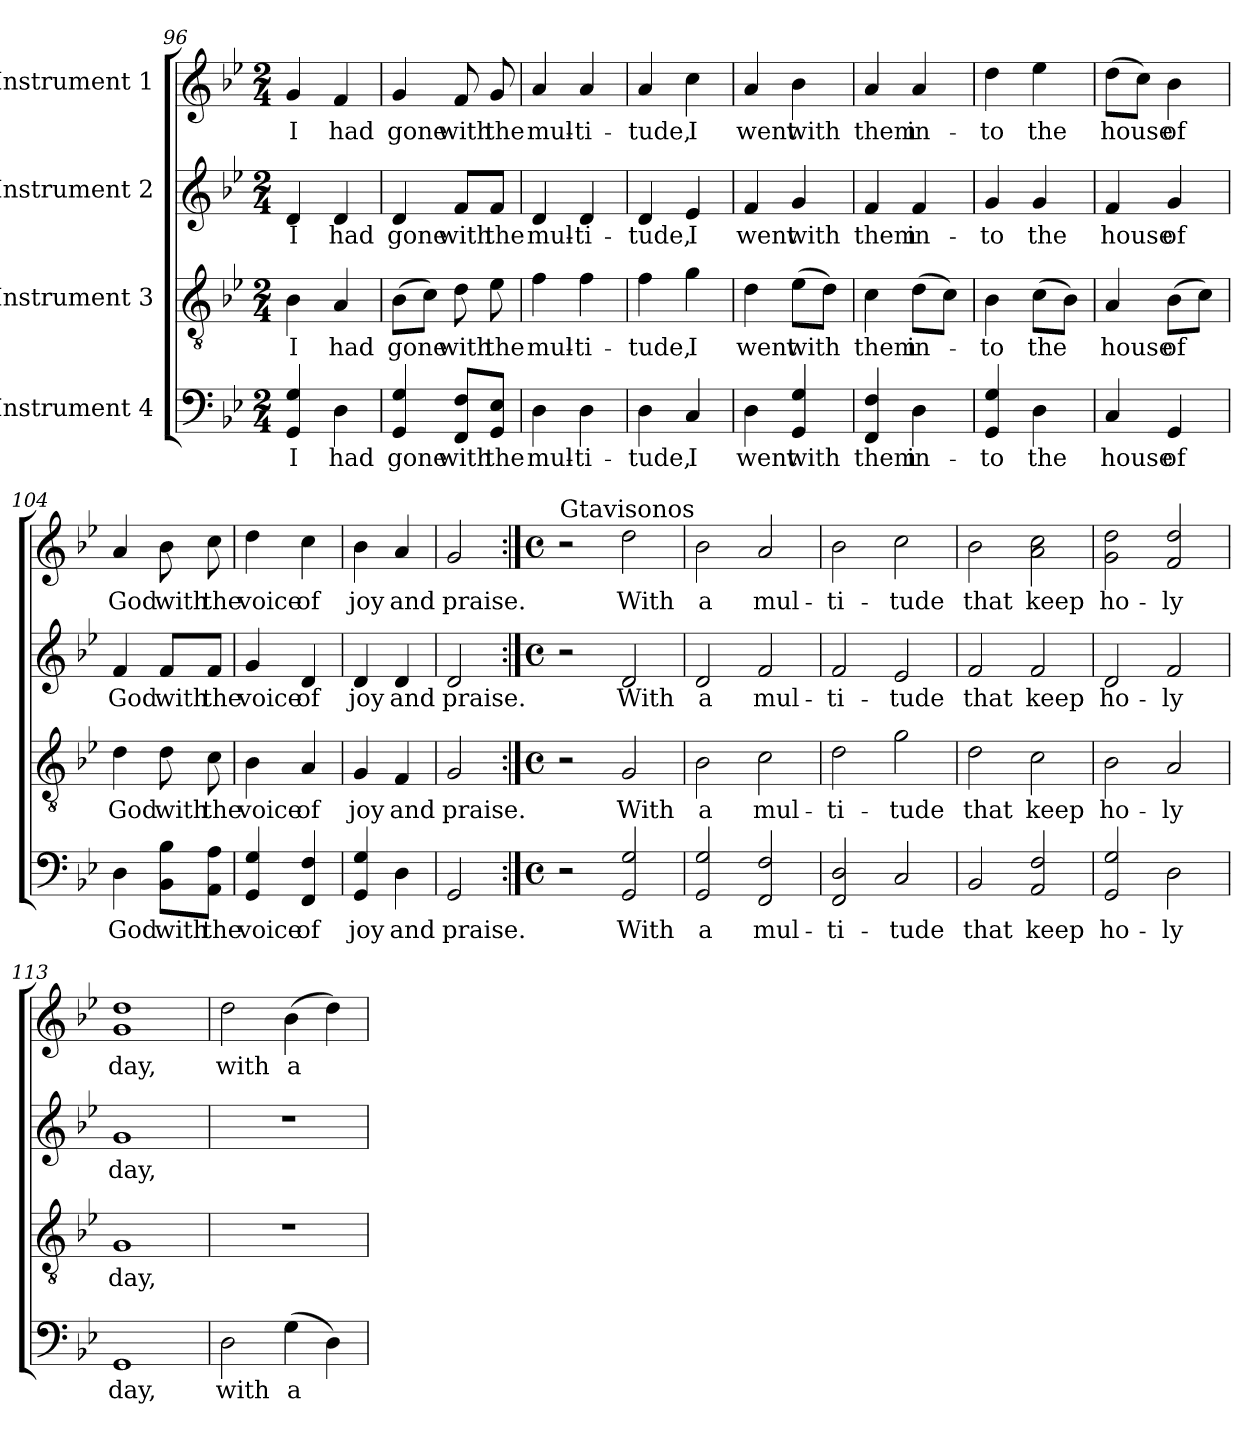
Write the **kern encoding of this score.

**kern	**text	**kern	**text	**kern	**text	**kern	**text
*part4	*part4	*part3	*part3	*part2	*part2	*part1	*part1
*staff4	*staff4	*staff3	*staff3	*staff2	*staff2	*staff1	*staff1
*I"Instrument 4	*	*I"Instrument 3	*	*I"Instrument 2	*	*I"Instrument 1	*
*clefF4	*	*clefGv2	*	*clefG2	*	*clefG2	*
*k[b-e-]	*	*k[b-e-]	*	*k[b-e-]	*	*k[b-e-]	*
*B-:	*	*B-:	*	*B-:	*	*B-:	*
*M2/4	*	*M2/4	*	*M2/4	*	*M2/4	*
=96	=96	=96	=96	=96	=96	=96	=96
!	!LO:LY:b:cj	!	!LO:LY:b:cj	!	!LO:LY:b:cj	!	!LO:LY:b:cj
4G/ 4GG/	I	4B-\	I	4d/	I	4g/	I
!	!LO:LY:b:cj	!	!LO:LY:b:cj	!	!LO:LY:b:cj	!	!LO:LY:b:cj
4D\	had	4A/	had	4d/	had	4f/	had
=97	=97	=97	=97	=97	=97	=97	=97
!	!LO:LY:b:cj	!	!LO:LY:b	!	!LO:LY:b:cj	!	!LO:LY:b:cj
4G/ 4GG/	gone	(>8B-\L	gone	4d/	gone	4g/	gone
.	.	8c\J)	.	.	.	.	.
!	!LO:LY:b:cj	!	!LO:LY:b:cj	!	!LO:LY:b:cj	!	!LO:LY:b:cj
8F/ 8FF/L	with	8d\	with	8f/L	with	8f/	with
!	!LO:LY:b:cj	!	!LO:LY:b:cj	!	!LO:LY:b:cj	!	!LO:LY:b:cj
8E-/ 8GG/J	the	8e-\	the	8f/J	the	8g/	the
=98	=98	=98	=98	=98	=98	=98	=98
!	!LO:LY:b:cj	!	!LO:LY:b:cj	!	!LO:LY:b:cj	!	!LO:LY:b:cj
4D\	mul-	4f\	mul-	4d/	mul-	4a/	mul-
!	!LO:LY:b:cj	!	!LO:LY:b:cj	!	!LO:LY:b:cj	!	!LO:LY:b:cj
4D\	-ti-	4f\	-ti-	4d/	-ti-	4a/	-ti-
=99	=99	=99	=99	=99	=99	=99	=99
!	!LO:LY:b:cj	!	!LO:LY:b:cj	!	!LO:LY:b:cj	!	!LO:LY:b:cj
4D\	-tude,	4f\	-tude,	4d/	-tude,	4a/	-tude,
!	!LO:LY:b:cj	!	!LO:LY:b:cj	!	!LO:LY:b:cj	!	!LO:LY:b:cj
4C/	I	4g\	I	4e-/	I	4cc\	I
!!LO:LB:g=z
=100	=100	=100	=100	=100	=100	=100	=100
!	!LO:LY:b:cj	!	!LO:LY:b:cj	!	!LO:LY:b:cj	!	!LO:LY:b:cj
4D\	went	4d\	went	4f/	went	4a/	went
!	!LO:LY:b:cj	!	!LO:LY:b	!	!LO:LY:b:cj	!	!LO:LY:b:cj
4G/ 4GG/	with	(>8e-\L	with	4g/	with	4b-\	with
.	.	8d\J)	.	.	.	.	.
=101	=101	=101	=101	=101	=101	=101	=101
!	!LO:LY:b:cj	!	!LO:LY:b:cj	!	!LO:LY:b:cj	!	!LO:LY:b:cj
4F/ 4FF/	them	4c\	them	4f/	them	4a/	them
!	!LO:LY:b:cj	!	!LO:LY:b:cj	!	!LO:LY:b:cj	!	!LO:LY:b:cj
4D\	in-	(>8d\L	in-	4f/	in-	4a/	in-
.	.	8c\J)	.	.	.	.	.
=102	=102	=102	=102	=102	=102	=102	=102
!	!LO:LY:b:cj	!	!LO:LY:b:cj	!	!LO:LY:b:cj	!	!LO:LY:b:cj
4G/ 4GG/	-to	4B-\	-to	4g/	-to	4dd\	-to
!	!LO:LY:b:cj	!	!LO:LY:b	!	!LO:LY:b:cj	!	!LO:LY:b:cj
4D\	the	(>8c\L	the	4g/	the	4ee-\	the
.	.	8B-\J)	.	.	.	.	.
=103	=103	=103	=103	=103	=103	=103	=103
!	!LO:LY:b:cj	!	!LO:LY:b:cj	!	!LO:LY:b:cj	!	!LO:LY:b
4C/	house	4A/	house	4f/	house	(>8dd\L	house
.	.	.	.	.	.	8cc\J)	.
!	!LO:LY:b:cj	!	!LO:LY:b:cj	!	!LO:LY:b:cj	!	!LO:LY:b:cj
4GG/	of	(>8B-\L	of	4g/	of	4b-\	of
.	.	8c\J)	.	.	.	.	.
=104	=104	=104	=104	=104	=104	=104	=104
!	!LO:LY:b:cj	!	!LO:LY:b:cj	!	!LO:LY:b:cj	!	!LO:LY:b:cj
4D\	God	4d\	God	4f/	God	4a/	God
!	!LO:LY:b:cj	!	!LO:LY:b:cj	!	!LO:LY:b:cj	!	!LO:LY:b:cj
8B-\ 8BB-\L	with	8d\	with	8f/L	with	8b-\	with
!	!LO:LY:b:cj	!	!LO:LY:b:cj	!	!LO:LY:b:cj	!	!LO:LY:b:cj
8A\ 8AA\J	the	8c\	the	8f/J	the	8cc\	the
=105	=105	=105	=105	=105	=105	=105	=105
!	!LO:LY:b:cj	!	!LO:LY:b:cj	!	!LO:LY:b:cj	!	!LO:LY:b:cj
4G/ 4GG/	voice	4B-\	voice	4g/	voice	4dd\	voice
!	!LO:LY:b:cj	!	!LO:LY:b:cj	!	!LO:LY:b:cj	!	!LO:LY:b:cj
4F/ 4FF/	of	4A/	of	4d/	of	4cc\	of
=106	=106	=106	=106	=106	=106	=106	=106
!	!LO:LY:b:cj	!	!LO:LY:b:cj	!	!LO:LY:b:cj	!	!LO:LY:b:cj
4G/ 4GG/	joy	4G/	joy	4d/	joy	4b-\	joy
!	!LO:LY:b:cj	!	!LO:LY:b:cj	!	!LO:LY:b:cj	!	!LO:LY:b:cj
4D\	and	4F/	and	4d/	and	4a/	and
=107	=107	=107	=107	=107	=107	=107	=107
!	!LO:LY:b:cj	!	!LO:LY:b:cj	!	!LO:LY:b:cj	!	!LO:LY:b:cj
2GG/	praise.	2G/	praise.	2d/	praise.	2g/	praise.
!!LO:LB:g=z
=108:|!	=108:|!	=108:|!	=108:|!	=108:|!	=108:|!	=108:|!	=108:|!
*M4/4	*	*M4/4	*	*M4/4	*	*M4/4	*
*met(c)	*	*met(c)	*	*met(c)	*	*met(c)	*
!	!	!	!	!	!	!LO:TX:a:t=Gtavisonos	!
2r	.	2r	.	2r	.	2r	.
!	!LO:LY:b:cj	!	!LO:LY:b:cj	!	!LO:LY:b:cj	!	!LO:LY:b:cj
2G/ 2GG/	With	2G/	With	2d/	With	2dd\	With
=109	=109	=109	=109	=109	=109	=109	=109
!	!LO:LY:b:cj	!	!LO:LY:b:cj	!	!LO:LY:b:cj	!	!LO:LY:b:cj
2G/ 2GG/	a	2B-\	a	2d/	a	2b-\	a
!	!LO:LY:b:cj	!	!LO:LY:b:cj	!	!LO:LY:b:cj	!	!LO:LY:b:cj
2F/ 2FF/	mul-	2c\	mul-	2f/	mul-	2a/	mul-
=110	=110	=110	=110	=110	=110	=110	=110
!	!LO:LY:b:cj	!	!LO:LY:b:cj	!	!LO:LY:b:cj	!	!LO:LY:b:cj
2D/ 2FF/	-ti-	2d\	-ti-	2f/	-ti-	2b-\	-ti-
!	!LO:LY:b:cj	!	!LO:LY:b:cj	!	!LO:LY:b:cj	!	!LO:LY:b:cj
2C/	-tude	2g\	-tude	2e-/	-tude	2cc\	-tude
=111	=111	=111	=111	=111	=111	=111	=111
!	!LO:LY:b:cj	!	!LO:LY:b:cj	!	!LO:LY:b:cj	!	!LO:LY:b:cj
2BB-/	that	2d\	that	2f/	that	2b-\	that
!	!LO:LY:b:cj	!	!LO:LY:b:cj	!	!LO:LY:b:cj	!	!LO:LY:b:cj
2F/ 2AA/	keep	2c\	keep	2f/	keep	2cc\ 2a\	keep
=112	=112	=112	=112	=112	=112	=112	=112
!	!LO:LY:b:cj	!	!LO:LY:b:cj	!	!LO:LY:b:cj	!	!LO:LY:b:cj
2G/ 2GG/	ho-	2B-\	ho-	2d/	ho-	2dd\ 2g\	ho-
!	!LO:LY:b:cj	!	!LO:LY:b:cj	!	!LO:LY:b:cj	!	!LO:LY:b:cj
2D\	-ly	2A/	-ly	2f/	-ly	2dd/ 2f/	-ly
=113	=113	=113	=113	=113	=113	=113	=113
!	!LO:LY:b:cj	!	!LO:LY:b:cj	!	!LO:LY:b:cj	!	!LO:LY:b:cj
1GG	day,	1G	day,	1g	day,	1dd 1g	day,
=114	=114	=114	=114	=114	=114	=114	=114
!	!LO:LY:b:cj	!	!	!	!	!	!LO:LY:b:cj
2D\	with	1r	.	1r	.	2dd\	with
!	!LO:LY:b:cj	!	!	!	!	!	!LO:LY:b:cj
(>4G\	a	.	.	.	.	(>4b-\	a
4D\)	.	.	.	.	.	4dd\)	.
=	=	=	=	=	=	=	=
*-	*-	*-	*-	*-	*-	*-	*-
